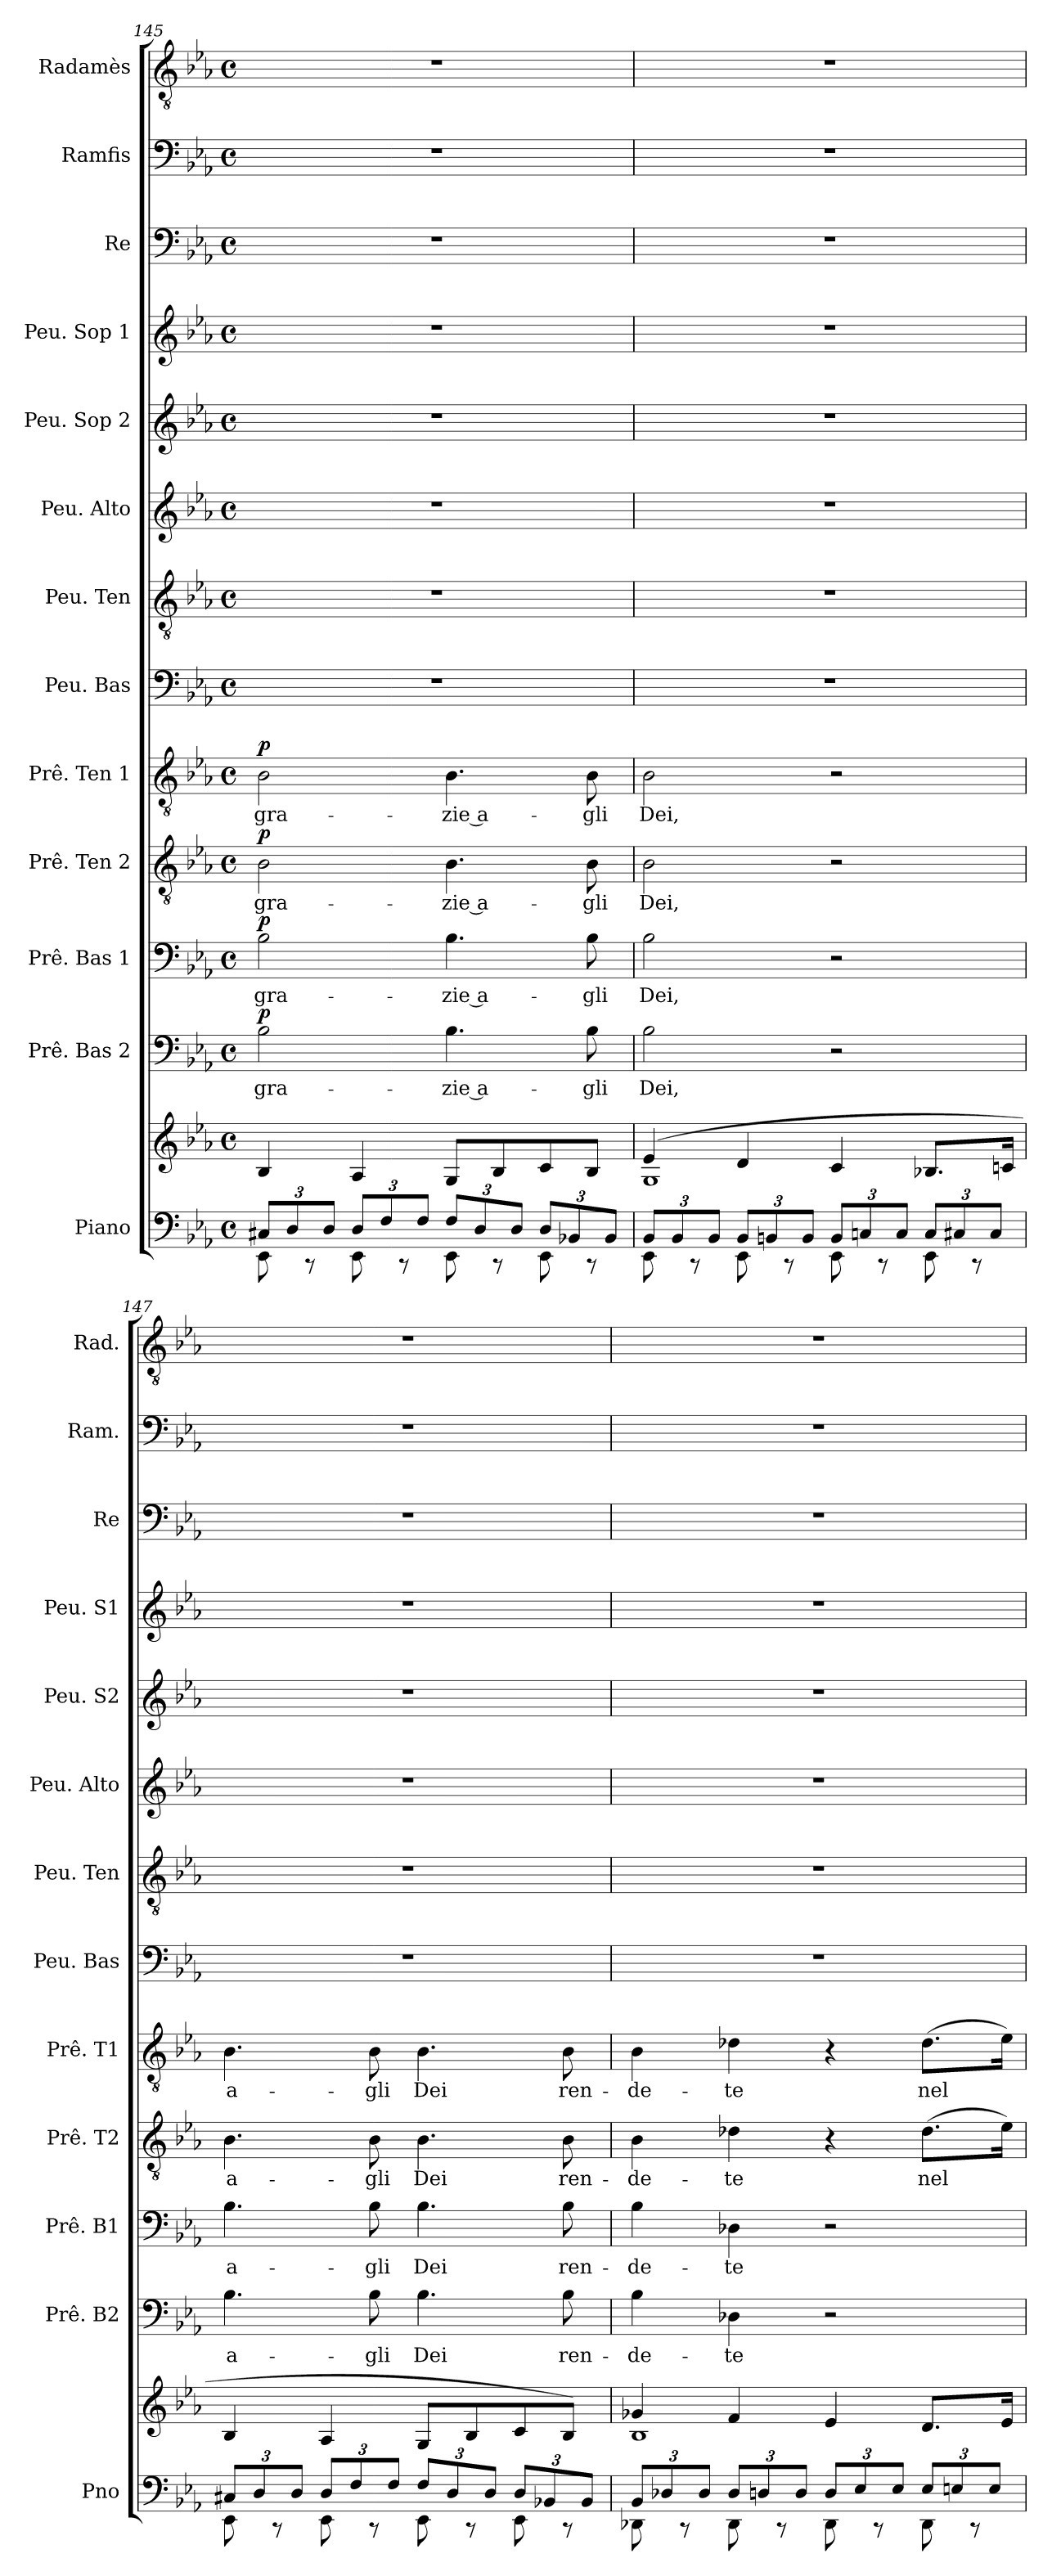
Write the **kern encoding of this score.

**kern	**kern	**kern	**text	**dynam	**kern	**text	**dynam	**kern	**text	**dynam	**kern	**text	**dynam	**kern	**kern	**kern	**kern	**kern	**kern	**kern	**kern
*part13	*part13	*part12	*part12	*part12	*part11	*part11	*part11	*part10	*part10	*part10	*part9	*part9	*part9	*part8	*part7	*part6	*part5	*part4	*part3	*part2	*part1
*staff14	*staff13	*staff12	*staff12	*staff12	*staff11	*staff11	*staff11	*staff10	*staff10	*staff10	*staff9	*staff9	*staff9	*staff8	*staff7	*staff6	*staff5	*staff4	*staff3	*staff2	*staff1
*I"Piano	*	*I"Prê. Bas 2	*	*	*I"Prê. Bas 1	*	*	*I"Prê. Ten 2	*	*	*I"Prê. Ten 1	*	*	*I"Peu. Bas	*I"Peu. Ten	*I"Peu. Alto	*I"Peu. Sop 2	*I"Peu. Sop 1	*I"Re	*I"Ramfis	*I"Radamès
*I'Pno	*	*I'Prê. B2	*	*	*I'Prê. B1	*	*	*I'Prê. T2	*	*	*I'Prê. T1	*	*	*I'Peu. Bas	*I'Peu. Ten	*I'Peu. Alto	*I'Peu. S2	*I'Peu. S1	*I'Re	*I'Ram.	*I'Rad.
!!LO:PB:g=z
*clefF4	*clefG2	*clefF4	*	*	*clefF4	*	*	*clefGv2	*	*	*clefGv2	*	*	*clefF4	*clefGv2	*clefG2	*clefG2	*clefG2	*clefF4	*clefF4	*clefGv2
*k[b-e-a-]	*k[b-e-a-]	*k[b-e-a-]	*	*	*k[b-e-a-]	*	*	*k[b-e-a-]	*	*	*k[b-e-a-]	*	*	*k[b-e-a-]	*k[b-e-a-]	*k[b-e-a-]	*k[b-e-a-]	*k[b-e-a-]	*k[b-e-a-]	*k[b-e-a-]	*k[b-e-a-]
*M4/4	*M4/4	*M4/4	*	*	*M4/4	*	*	*M4/4	*	*	*M4/4	*	*	*M4/4	*M4/4	*M4/4	*M4/4	*M4/4	*M4/4	*M4/4	*M4/4
*met(c)	*met(c)	*met(c)	*	*	*met(c)	*	*	*met(c)	*	*	*met(c)	*	*	*met(c)	*met(c)	*met(c)	*met(c)	*met(c)	*met(c)	*met(c)	*met(c)
*Xbrackettup	*	*	*	*	*	*	*	*	*	*	*	*	*	*	*	*	*	*	*	*	*
=145	=145	=145	=145	=145	=145	=145	=145	=145	=145	=145	=145	=145	=145	=145	=145	=145	=145	=145	=145	=145	=145
*^	*	*	*	*	*	*	*	*	*	*	*	*	*	*	*	*	*	*	*	*	*
!	!	!	!	!LO:LY:b:color=#0055FF	!LO:DY:a	!	!LO:LY:b:color=#0055FF	!LO:DY:a	!	!LO:LY:b:color=#AA0000	!LO:DY:a	!	!LO:LY:b:color=#0055FF	!LO:DY:a	!	!	!	!	!	!	!	!
12C#X/L	8EE-\	4B-/	2B-\	gra-	p	2B-\	gra-	p	2B-\	gra-	p	2B-\	gra-	p	1r	1r	1r	1r	1r	1r	1r	1r
12D/	.	.	.	.	.	.	.	.	.	.	.	.	.	.	.	.	.	.	.	.	.	.
.	8r	.	.	.	.	.	.	.	.	.	.	.	.	.	.	.	.	.	.	.	.	.
12D/J	.	.	.	.	.	.	.	.	.	.	.	.	.	.	.	.	.	.	.	.	.	.
12D/L	8EE-\	4A-/	.	.	.	.	.	.	.	.	.	.	.	.	.	.	.	.	.	.	.	.
12F/	.	.	.	.	.	.	.	.	.	.	.	.	.	.	.	.	.	.	.	.	.	.
.	8r	.	.	.	.	.	.	.	.	.	.	.	.	.	.	.	.	.	.	.	.	.
12F/J	.	.	.	.	.	.	.	.	.	.	.	.	.	.	.	.	.	.	.	.	.	.
!	!	!	!	!LO:LY:b:color=#0055FF	!	!	!LO:LY:b:color=#0055FF	!	!	!LO:LY:b:color=#AA0000	!	!	!LO:LY:b:color=#0055FF	!	!	!	!	!	!	!	!	!
12F/L	8EE-\	8G/L	4.B-\	zie a-	.	4.B-\	zie a-	.	4.B-\	zie a-	.	4.B-\	zie a-	.	.	.	.	.	.	.	.	.
12D/	.	.	.	.	.	.	.	.	.	.	.	.	.	.	.	.	.	.	.	.	.	.
.	8r	8B-/	.	.	.	.	.	.	.	.	.	.	.	.	.	.	.	.	.	.	.	.
12D/J	.	.	.	.	.	.	.	.	.	.	.	.	.	.	.	.	.	.	.	.	.	.
12D/L	8EE-\	8c/	.	.	.	.	.	.	.	.	.	.	.	.	.	.	.	.	.	.	.	.
12BB-X/	.	.	.	.	.	.	.	.	.	.	.	.	.	.	.	.	.	.	.	.	.	.
!	!	!	!	!LO:LY:b:color=#0055FF	!	!	!LO:LY:b:color=#0055FF	!	!	!LO:LY:b:color=#AA0000	!	!	!LO:LY:b:color=#0055FF	!	!	!	!	!	!	!	!	!
.	8r	8B-/J	8B-\	-gli	.	8B-\	-gli	.	8B-\	-gli	.	8B-\	-gli	.	.	.	.	.	.	.	.	.
12BB-/J	.	.	.	.	.	.	.	.	.	.	.	.	.	.	.	.	.	.	.	.	.	.
=146	=146	=146	=146	=146	=146	=146	=146	=146	=146	=146	=146	=146	=146	=146	=146	=146	=146	=146	=146	=146	=146	=146
*	*	*^	*	*	*	*	*	*	*	*	*	*	*	*	*	*	*	*	*	*	*	*
!	!	!	!	!	!LO:LY:b:color=#0055FF	!	!	!LO:LY:b:color=#0055FF	!	!	!LO:LY:b:color=#AA0000	!	!	!LO:LY:b:color=#0055FF	!	!	!	!	!	!	!	!	!
12BB-/L	8EE-\	(>4e-/	1G	2B-\	Dei,	.	2B-\	Dei,	.	2B-\	Dei,	.	2B-\	Dei,	.	1r	1r	1r	1r	1r	1r	1r	1r
12BB-/	.	.	.	.	.	.	.	.	.	.	.	.	.	.	.	.	.	.	.	.	.	.	.
.	8r	.	.	.	.	.	.	.	.	.	.	.	.	.	.	.	.	.	.	.	.	.	.
12BB-/J	.	.	.	.	.	.	.	.	.	.	.	.	.	.	.	.	.	.	.	.	.	.	.
12BB-/L	8EE-\	4d/	.	.	.	.	.	.	.	.	.	.	.	.	.	.	.	.	.	.	.	.	.
12BBn/	.	.	.	.	.	.	.	.	.	.	.	.	.	.	.	.	.	.	.	.	.	.	.
.	8r	.	.	.	.	.	.	.	.	.	.	.	.	.	.	.	.	.	.	.	.	.	.
12BB/J	.	.	.	.	.	.	.	.	.	.	.	.	.	.	.	.	.	.	.	.	.	.	.
12BB/L	8EE-\	4c/	.	2r	.	.	2r	.	.	2r	.	.	2r	.	.	.	.	.	.	.	.	.	.
12Cn/	.	.	.	.	.	.	.	.	.	.	.	.	.	.	.	.	.	.	.	.	.	.	.
.	8r	.	.	.	.	.	.	.	.	.	.	.	.	.	.	.	.	.	.	.	.	.	.
12C/J	.	.	.	.	.	.	.	.	.	.	.	.	.	.	.	.	.	.	.	.	.	.	.
12C/L	8EE-\	8.B-X/L	.	.	.	.	.	.	.	.	.	.	.	.	.	.	.	.	.	.	.	.	.
12C#X/	.	.	.	.	.	.	.	.	.	.	.	.	.	.	.	.	.	.	.	.	.	.	.
.	8r	.	.	.	.	.	.	.	.	.	.	.	.	.	.	.	.	.	.	.	.	.	.
12C#/J	.	.	.	.	.	.	.	.	.	.	.	.	.	.	.	.	.	.	.	.	.	.	.
.	.	16cn/Jk	.	.	.	.	.	.	.	.	.	.	.	.	.	.	.	.	.	.	.	.	.
*	*	*v	*v	*	*	*	*	*	*	*	*	*	*	*	*	*	*	*	*	*	*	*	*
=147	=147	=147	=147	=147	=147	=147	=147	=147	=147	=147	=147	=147	=147	=147	=147	=147	=147	=147	=147	=147	=147	=147
!	!	!	!	!LO:LY:b:color=#0055FF	!	!	!LO:LY:b:color=#0055FF	!	!	!LO:LY:b:color=#AA0000	!	!	!LO:LY:b:color=#0055FF	!	!	!	!	!	!	!	!	!
12C#X/L	8EE-\	4B-/	4.B-\	a-	.	4.B-\	a-	.	4.B-\	a-	.	4.B-\	a-	.	1r	1r	1r	1r	1r	1r	1r	1r
12D/	.	.	.	.	.	.	.	.	.	.	.	.	.	.	.	.	.	.	.	.	.	.
.	8r	.	.	.	.	.	.	.	.	.	.	.	.	.	.	.	.	.	.	.	.	.
12D/J	.	.	.	.	.	.	.	.	.	.	.	.	.	.	.	.	.	.	.	.	.	.
12D/L	8EE-\	4A-/	.	.	.	.	.	.	.	.	.	.	.	.	.	.	.	.	.	.	.	.
12F/	.	.	.	.	.	.	.	.	.	.	.	.	.	.	.	.	.	.	.	.	.	.
!	!	!	!	!LO:LY:b:color=#0055FF	!	!	!LO:LY:b:color=#0055FF	!	!	!LO:LY:b:color=#AA0000	!	!	!LO:LY:b:color=#0055FF	!	!	!	!	!	!	!	!	!
.	8r	.	8B-\	-gli	.	8B-\	-gli	.	8B-\	-gli	.	8B-\	-gli	.	.	.	.	.	.	.	.	.
12F/J	.	.	.	.	.	.	.	.	.	.	.	.	.	.	.	.	.	.	.	.	.	.
!	!	!	!	!LO:LY:b:color=#0055FF	!	!	!LO:LY:b:color=#0055FF	!	!	!LO:LY:b:color=#AA0000	!	!	!LO:LY:b:color=#0055FF	!	!	!	!	!	!	!	!	!
12F/L	8EE-\	8G/L	4.B-\	Dei	.	4.B-\	Dei	.	4.B-\	Dei	.	4.B-\	Dei	.	.	.	.	.	.	.	.	.
12D/	.	.	.	.	.	.	.	.	.	.	.	.	.	.	.	.	.	.	.	.	.	.
.	8r	8B-/	.	.	.	.	.	.	.	.	.	.	.	.	.	.	.	.	.	.	.	.
12D/J	.	.	.	.	.	.	.	.	.	.	.	.	.	.	.	.	.	.	.	.	.	.
12D/L	8EE-\	8c/	.	.	.	.	.	.	.	.	.	.	.	.	.	.	.	.	.	.	.	.
12BB-X/	.	.	.	.	.	.	.	.	.	.	.	.	.	.	.	.	.	.	.	.	.	.
!	!	!	!	!LO:LY:b:color=#0055FF	!	!	!LO:LY:b:color=#0055FF	!	!	!LO:LY:b:color=#AA0000	!	!	!LO:LY:b:color=#0055FF	!	!	!	!	!	!	!	!	!
.	8r	8B-/J)	8B-\	ren-	.	8B-\	ren-	.	8B-\	ren-	.	8B-\	ren-	.	.	.	.	.	.	.	.	.
12BB-/J	.	.	.	.	.	.	.	.	.	.	.	.	.	.	.	.	.	.	.	.	.	.
!!LO:LB:g=z
=148	=148	=148	=148	=148	=148	=148	=148	=148	=148	=148	=148	=148	=148	=148	=148	=148	=148	=148	=148	=148	=148	=148
*	*	*^	*	*	*	*	*	*	*	*	*	*	*	*	*	*	*	*	*	*	*	*
!	!	!	!	!	!LO:LY:b:color=#0055FF	!	!	!LO:LY:b:color=#0055FF	!	!	!LO:LY:b:color=#AA0000	!	!	!LO:LY:b:color=#0055FF	!	!	!	!	!	!	!	!	!
12BB-/L	8DD-X\	4g-X/	1B-	4B-\	-de-	.	4B-\	-de-	.	4B-\	-de-	.	4B-\	-de-	.	1r	1r	1r	1r	1r	1r	1r	1r
12D-X/	.	.	.	.	.	.	.	.	.	.	.	.	.	.	.	.	.	.	.	.	.	.	.
.	8r	.	.	.	.	.	.	.	.	.	.	.	.	.	.	.	.	.	.	.	.	.	.
12D-/J	.	.	.	.	.	.	.	.	.	.	.	.	.	.	.	.	.	.	.	.	.	.	.
!	!	!	!	!	!LO:LY:b:color=#0055FF	!	!	!LO:LY:b:color=#0055FF	!	!	!LO:LY:b:color=#AA0000	!	!	!LO:LY:b:color=#0055FF	!	!	!	!	!	!	!	!	!
12D-/L	8DD-\	4f/	.	4D-X\	-te	.	4D-X\	-te	.	4d-X\	-te	.	4d-X\	-te	.	.	.	.	.	.	.	.	.
12Dn/	.	.	.	.	.	.	.	.	.	.	.	.	.	.	.	.	.	.	.	.	.	.	.
.	8r	.	.	.	.	.	.	.	.	.	.	.	.	.	.	.	.	.	.	.	.	.	.
12D/J	.	.	.	.	.	.	.	.	.	.	.	.	.	.	.	.	.	.	.	.	.	.	.
12D/L	8DD-\	4e-/	.	2r	.	.	2r	.	.	4r	.	.	4r	.	.	.	.	.	.	.	.	.	.
12E-/	.	.	.	.	.	.	.	.	.	.	.	.	.	.	.	.	.	.	.	.	.	.	.
.	8r	.	.	.	.	.	.	.	.	.	.	.	.	.	.	.	.	.	.	.	.	.	.
12E-/J	.	.	.	.	.	.	.	.	.	.	.	.	.	.	.	.	.	.	.	.	.	.	.
!	!	!	!	!	!	!	!	!	!	!	!LO:LY:b:color=#AA0000	!	!	!LO:LY:b:color=#0055FF	!	!	!	!	!	!	!	!	!
12E-/L	8DD-\	8.d/L	.	.	.	.	.	.	.	(>8.d-\L	nel	.	(>8.d-\L	nel	.	.	.	.	.	.	.	.	.
12En/	.	.	.	.	.	.	.	.	.	.	.	.	.	.	.	.	.	.	.	.	.	.	.
.	8r	.	.	.	.	.	.	.	.	.	.	.	.	.	.	.	.	.	.	.	.	.	.
12E/J	.	.	.	.	.	.	.	.	.	.	.	.	.	.	.	.	.	.	.	.	.	.	.
.	.	16e-/Jk	.	.	.	.	.	.	.	16e-\Jk)	.	.	16e-\Jk)	.	.	.	.	.	.	.	.	.	.
*v	*v	*	*	*	*	*	*	*	*	*	*	*	*	*	*	*	*	*	*	*	*	*	*
*	*v	*v	*	*	*	*	*	*	*	*	*	*	*	*	*	*	*	*	*	*	*	*
=	=	=	=	=	=	=	=	=	=	=	=	=	=	=	=	=	=	=	=	=	=
*-	*-	*-	*-	*-	*-	*-	*-	*-	*-	*-	*-	*-	*-	*-	*-	*-	*-	*-	*-	*-	*-
